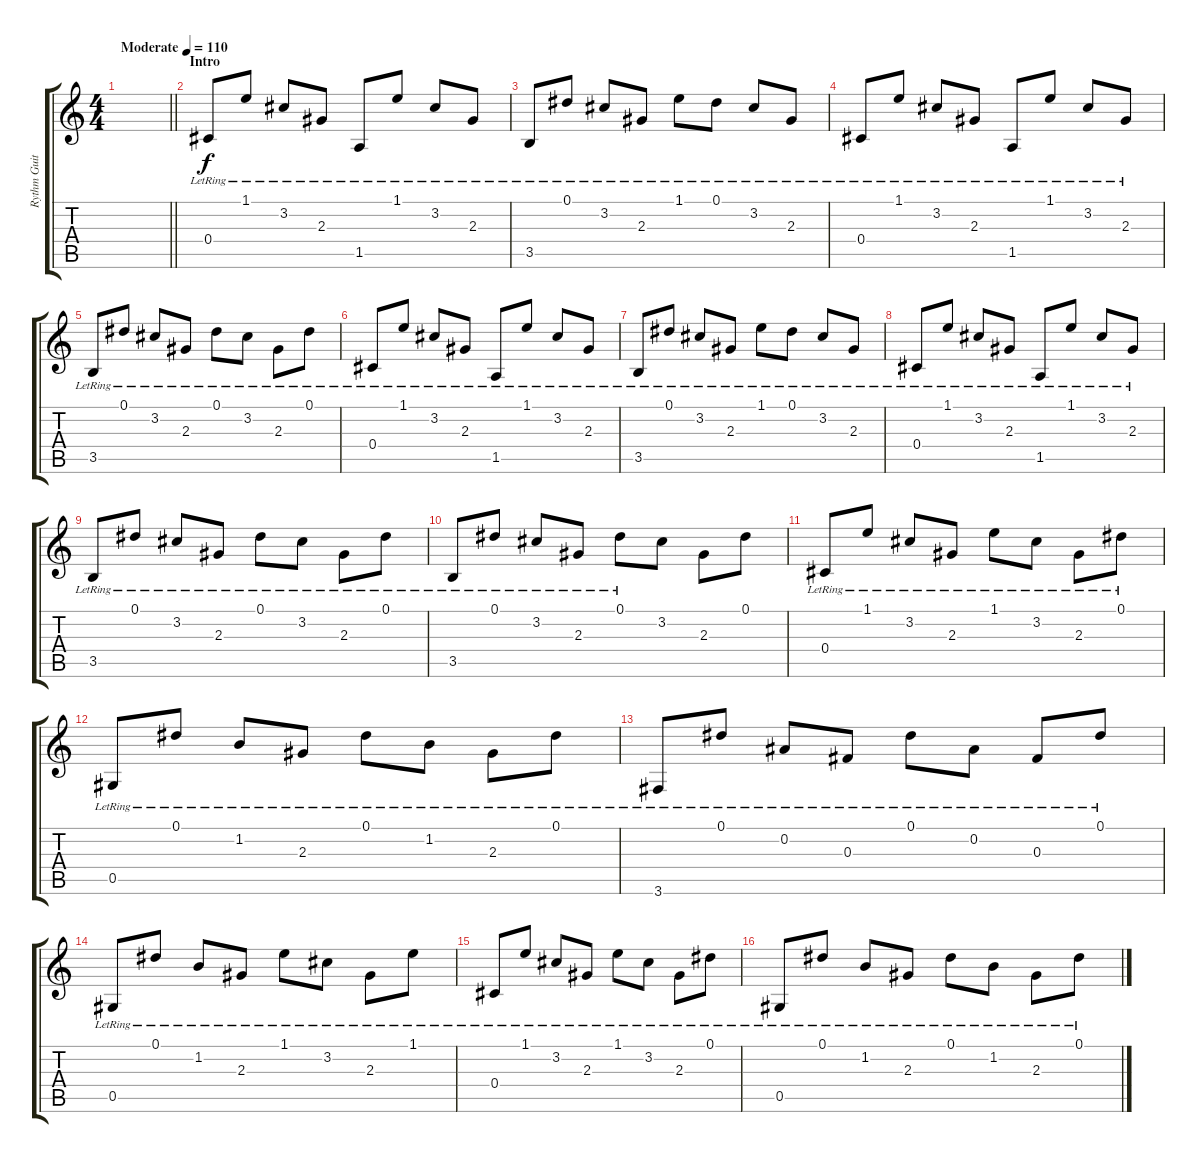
\track ("Rythm Guitar" "Rythm Guit") {instrument acousticguitarsteel}
\staff {score tabs}
\tuning (Eb4 Bb3 Gb3 Db3 Ab2 Eb2) {hide}
\ts (4 4)
\tempo (110 "Moderate")
\clef g2
\barLineRight lightlight
\ks c
|
\section ("" "Intro")
0.4{lr}.8 1.1{lr}.8 3.2{lr}.8 2.3{lr}.8 1.5{lr}.8 1.1{lr}.8 3.2{lr}.8 2.3{lr}.8 |
3.5{lr}.8 0.1{lr}.8 3.2{lr}.8 2.3{lr}.8 1.1{lr}.8 0.1{lr}.8 3.2{lr}.8 2.3{lr}.8 |
0.4{lr}.8 1.1{lr}.8 3.2{lr}.8 2.3{lr}.8 1.5{lr}.8 1.1{lr}.8 3.2{lr}.8 2.3{lr}.8 |
3.5{lr}.8 0.1{lr}.8 3.2{lr}.8 2.3{lr}.8 0.1{lr}.8 3.2{lr}.8 2.3{lr}.8 0.1{lr}.8 |
0.4{lr}.8 1.1{lr}.8 3.2{lr}.8 2.3{lr}.8 1.5{lr}.8 1.1{lr}.8 3.2{lr}.8 2.3{lr}.8 |
3.5{lr}.8 0.1{lr}.8 3.2{lr}.8 2.3{lr}.8 1.1{lr}.8 0.1{lr}.8 3.2{lr}.8 2.3{lr}.8 |
0.4{lr}.8 1.1{lr}.8 3.2{lr}.8 2.3{lr}.8 1.5{lr}.8 1.1{lr}.8 3.2{lr}.8 2.3{lr}.8 |
3.5{lr}.8{volume 1} 0.1{lr}.8 3.2{lr}.8 2.3{lr}.8 0.1{lr}.8 3.2{lr}.8 2.3{lr}.8 0.1{lr}.8 |
3.5{lr}.8 0.1{lr}.8 3.2{lr}.8 2.3{lr}.8 0.1{lr}.8 3.2.8 2.3.8 0.1.8 |
0.4{lr}.8{volume 12} 1.1{lr}.8 3.2{lr}.8 2.3{lr}.8 1.1{lr}.8 3.2{lr}.8 2.3{lr}.8 0.1{lr}.8 |
0.5{lr}.8 0.1{lr}.8 1.2{lr}.8 2.3{lr}.8 0.1{lr}.8 1.2{lr}.8 2.3{lr}.8 0.1{lr}.8 |
3.6{lr}.8 0.1{lr}.8 0.2{lr}.8 0.3{lr}.8 0.1{lr}.8 0.2{lr}.8 0.3{lr}.8 0.1{lr}.8 |
0.5{lr}.8 0.1{lr}.8 1.2{lr}.8 2.3{lr}.8 1.1{lr}.8 3.2{lr}.8 2.3{lr}.8 1.1{lr}.8 |
0.4{lr}.8{volume 12} 1.1{lr}.8 3.2{lr}.8 2.3{lr}.8 1.1{lr}.8 3.2{lr}.8 2.3{lr}.8 0.1{lr}.8 |
0.5{lr}.8 0.1{lr}.8 1.2{lr}.8 2.3{lr}.8 0.1{lr}.8 1.2{lr}.8 2.3{lr}.8 0.1{lr}.8
